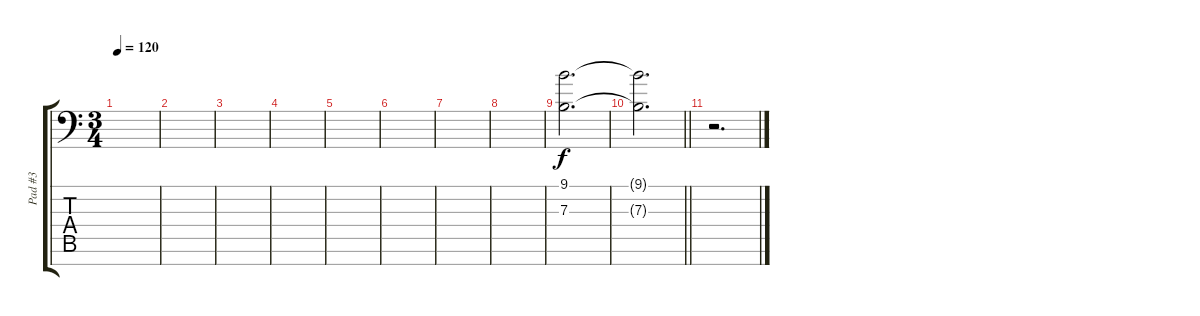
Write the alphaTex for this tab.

\track ("Pad #3" "Pad #3") {instrument pad2warm}
\staff {score tabs}
\tuning (D4 A3 E3 D3 A2 E2 A1) {hide}
\ts (3 4)
\tempo 120
\clef f4
\ks c
|
|
|
|
|
|
|
|
(9.1 7.3).2{d volume 16} |
\barLineRight lightlight
(9.1{t} 7.3{t}).2{d} |
\section ("" "")
r.2{d volume 0}
